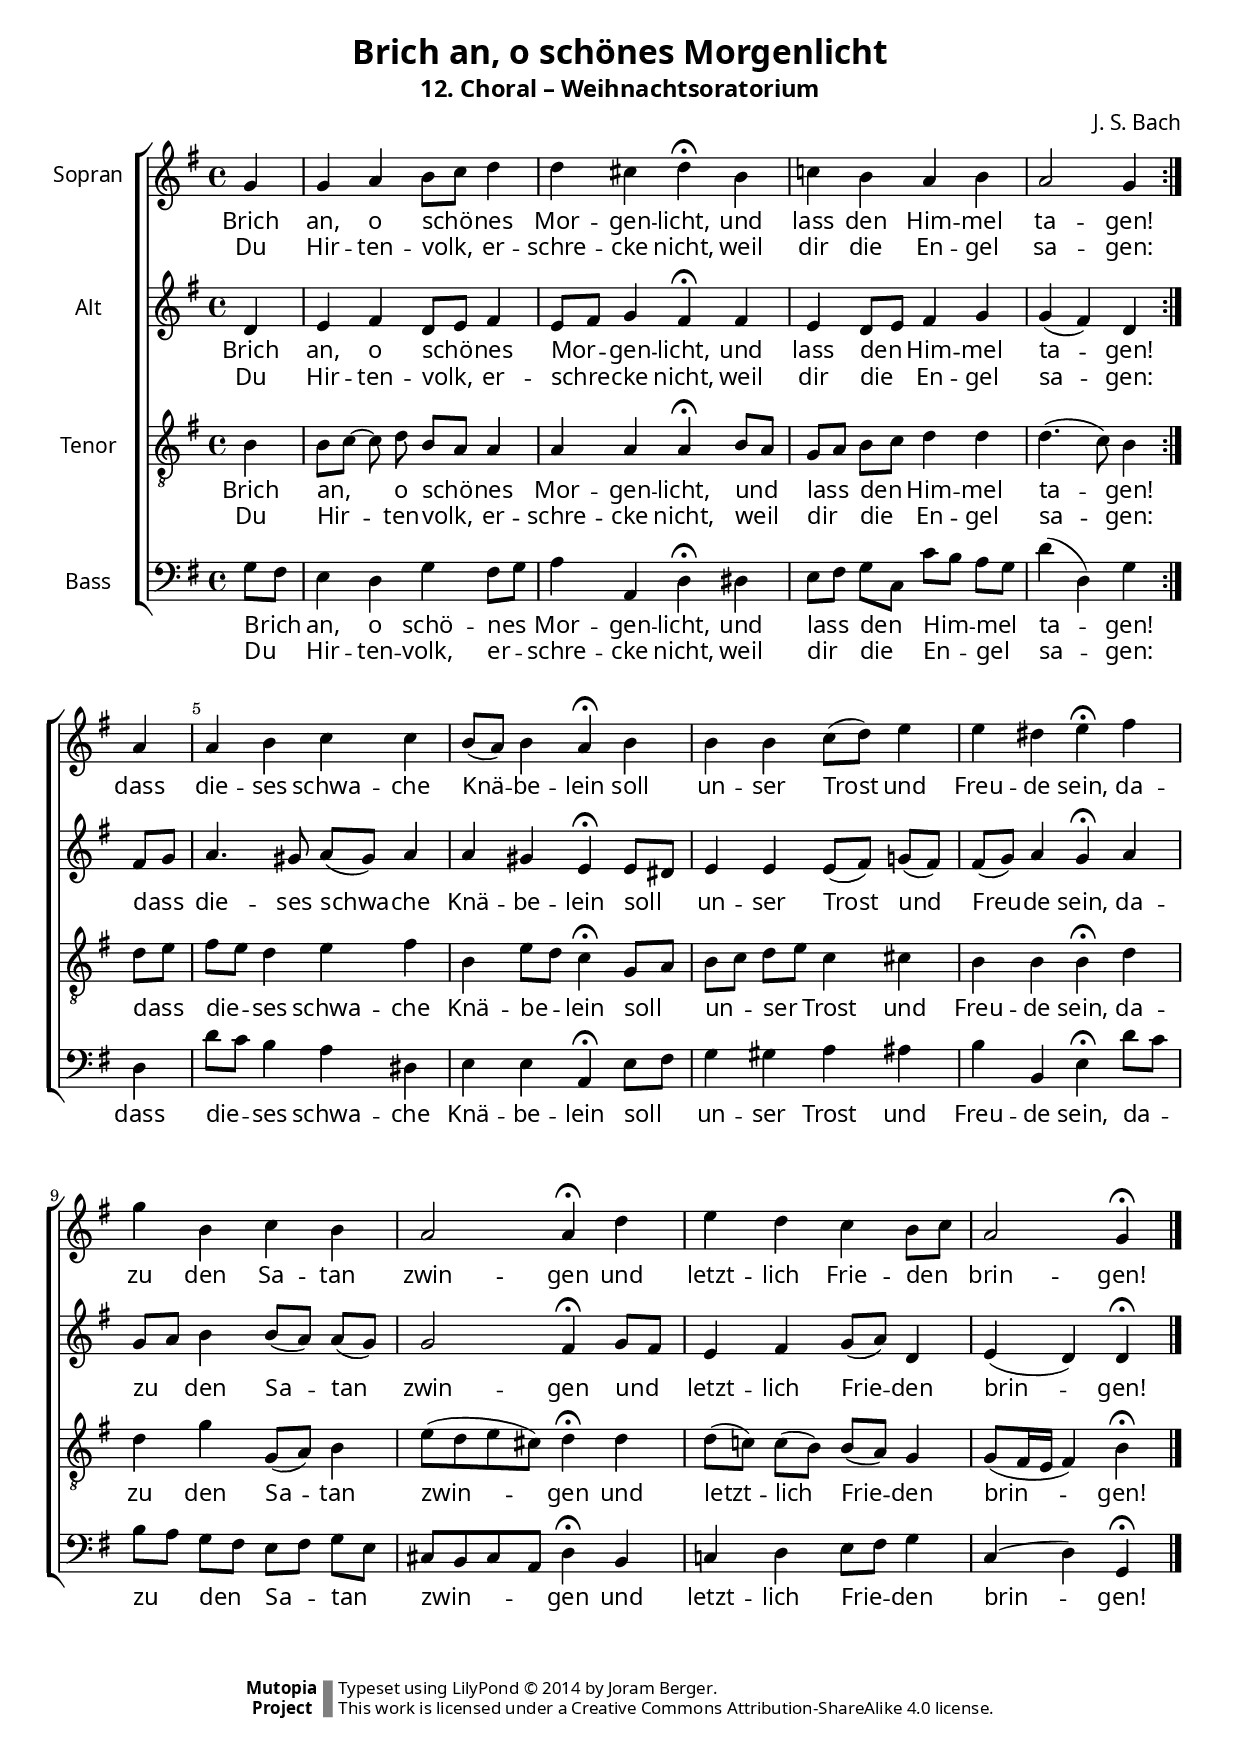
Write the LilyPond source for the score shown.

\version "2.18.0"
\language "deutsch"

% Requires Libertine Open Fonts from http://www.linuxlibertine.org/

\header {
  title = "Brich an, o schönes Morgenlicht"
  subtitle = "12. Choral – Weihnachtsoratorium"
  composer = "J. S. Bach"
  shortcomposer = "Bach"
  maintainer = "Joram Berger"
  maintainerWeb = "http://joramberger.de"
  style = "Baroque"
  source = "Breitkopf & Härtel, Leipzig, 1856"
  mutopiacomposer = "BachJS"
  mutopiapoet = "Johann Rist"
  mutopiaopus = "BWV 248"
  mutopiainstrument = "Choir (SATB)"
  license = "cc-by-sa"
  date = "1734"
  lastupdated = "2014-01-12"
  % footer = "Mutopia-2014/01/00-000"
  % tagline and copyright can be updated with the default
  % Mutopia tagline, this one is a candidate for a new
  % Mutopia default, but not yet decided.
  thecopyright = "Creative Commons Attribution-ShareAlike 4.0"
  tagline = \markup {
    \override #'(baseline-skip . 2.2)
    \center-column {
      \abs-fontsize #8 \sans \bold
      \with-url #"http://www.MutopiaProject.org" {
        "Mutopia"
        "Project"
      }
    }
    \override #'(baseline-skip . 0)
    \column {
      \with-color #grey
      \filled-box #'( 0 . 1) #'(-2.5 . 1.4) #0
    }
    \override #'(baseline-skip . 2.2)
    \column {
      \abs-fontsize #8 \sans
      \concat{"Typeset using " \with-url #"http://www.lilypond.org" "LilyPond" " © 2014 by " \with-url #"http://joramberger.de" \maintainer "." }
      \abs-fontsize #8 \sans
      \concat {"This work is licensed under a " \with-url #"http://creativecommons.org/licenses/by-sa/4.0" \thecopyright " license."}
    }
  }

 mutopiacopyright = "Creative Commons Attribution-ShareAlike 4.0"
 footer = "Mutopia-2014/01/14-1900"
}

#(set-global-staff-size 18.1)


\paper {
  ragged-bottom = ##f
  ragged-last-bottom = ##f
  last-bottom-spacing #'basic-distance = 15
  myStaffSize = #18.5
  fonts = #(make-pango-font-tree
            "Linux Libertine O"
            "Linux Biolinum O"
            "Ubuntu Mono"
            (/ myStaffSize 20))
}

\layout {
  \override Staff.ClefModifier.font-name = #"Century Schoolbook L bold italic"
  \override Staff.ClefModifier.extra-offset = #'(-0.3 . 0.07)
  \override Score.BarNumber.font-name = #"Century Schoolbook L"
}

global = {
  \key g \major
  \time 4/4
  \partial 4
  \autoBeamOff
  \accidentalStyle modern-voice
}

fe = \fermata

soprano = \relative c'' {
  \global
  \repeat volta 2 {
    g4 | g a h8[ c] d4 | d cis d\fe
    h4 | c h a h | a2 g4
  } \break
  a4  | \once \override Score.BarNumber.break-visibility = #all-visible
  a h c c | h8[( a]) h4 a\fe
  h4 | h h c8[( d]) e4 | e dis e\fe
  fis4 | g h, c h | a2 a4\fe
  d4 | e d c h8[ c] | a2 g='4\fe
  \bar "|."
}

alto = \relative c' {
  \global
  \repeat volta 2 {
    d4 | e fis d8[ e] fis4 | e8[ fis] g4 fis\fe
    fis4 | e d8[ e] fis4 g | g( fis) d
  }
  fis8[ g] | a4. gis8 a[( gis]) a4 | a gis e\fe
  e8[ dis] | e4 e e8[( fis]) g[( fis]) | fis8[( g]) a4 g\fe
  a4 | g8[ a] h4 h8[( a]) a[( g]) | g2 fis4\fe
  g8[ fis] | e4 fis g8[( a]) d,4 | e( d) d='\fe
}

tenor = \relative c' {
  \global
  \repeat volta 2 {
    h4 | h8[ c] ~ c d h[ a] a4 | a a a\fe
    h8[a] | g[a] h[ c] d4 d | d4.( c8) h4
  }
  d8[ e] | fis[ e] d4 e fis | h, e8[ d] c4\fe
  g8[ a] | h[ c] d[ e] c4 cis | h h h\fe
  d4 | d g g,8[( a]) h4 | e8[( d e cis]) d4\fe
  d4 | d8[( c]) c[( h]) h[( a]) g4 | g8[( fis16 e] fis4) h=\fe
}

bass = \relative c' {
  \global
  \repeat volta 2 {
    g8[ fis] | e4 d g fis8[ g] | a4 a, d\fe
    dis4 | e8[ fis] g[ c,] c'[ h] a[ g] | d'4( d,) g
  }
  d4 | d'8[ c] h4 a dis, | e e a,\fe
  e'8[ fis] | g4 gis a ais | h h, e\fe
  d'8[ c] | h[ a] g[ fis] e[ fis] g[ e] | cis[ h cis a] d4\fe
  h4 | c d e8[ fis] g4 | \shape #'((0 . -0.2) (0 . -0.8) (0 . -0.8) (0 . 0)) Slur c,( d) g,=,\fe
}


text = \lyricmode {
  Brich an, o schö -- nes Mor -- gen -- licht, und lass den Him -- mel ta -- gen!
  dass die -- ses schwa -- che Knä -- be -- lein soll un -- ser Trost und Freu -- de sein,
  da -- zu den Sa -- tan zwin -- gen und letzt -- lich Frie -- den brin -- gen!
}

textB = \lyricmode {
  Du Hir -- ten -- volk, er -- schre -- cke nicht, weil dir die En -- gel sa -- gen:
}


\score {
  \new ChoirStaff <<
    \new Staff \with {
      instrumentName = "Sopran"
    } { \soprano }
    \addlyrics { \text }
    \addlyrics { \textB }
    \new Staff \with {
      instrumentName = "Alt"
    } { \alto }
    \addlyrics { \text }
    \addlyrics { \textB }
    \new Staff \with {
      instrumentName = "Tenor"
    } { \clef "treble_8" \tenor }
    \addlyrics { \text }
    \addlyrics { \textB }
    \new Staff \with {
      instrumentName = "Bass"
    } { \clef "bass" \bass }
    \addlyrics { \text }
    \addlyrics { \textB }
  >>
  \layout { }
}

\score {
  <<
    \soprano
    \alto
    \tenor
    \bass
  >>
  \midi {
    \set Score.midiInstrument = "oboe"
    \tempo 4 = 100
  }
}
